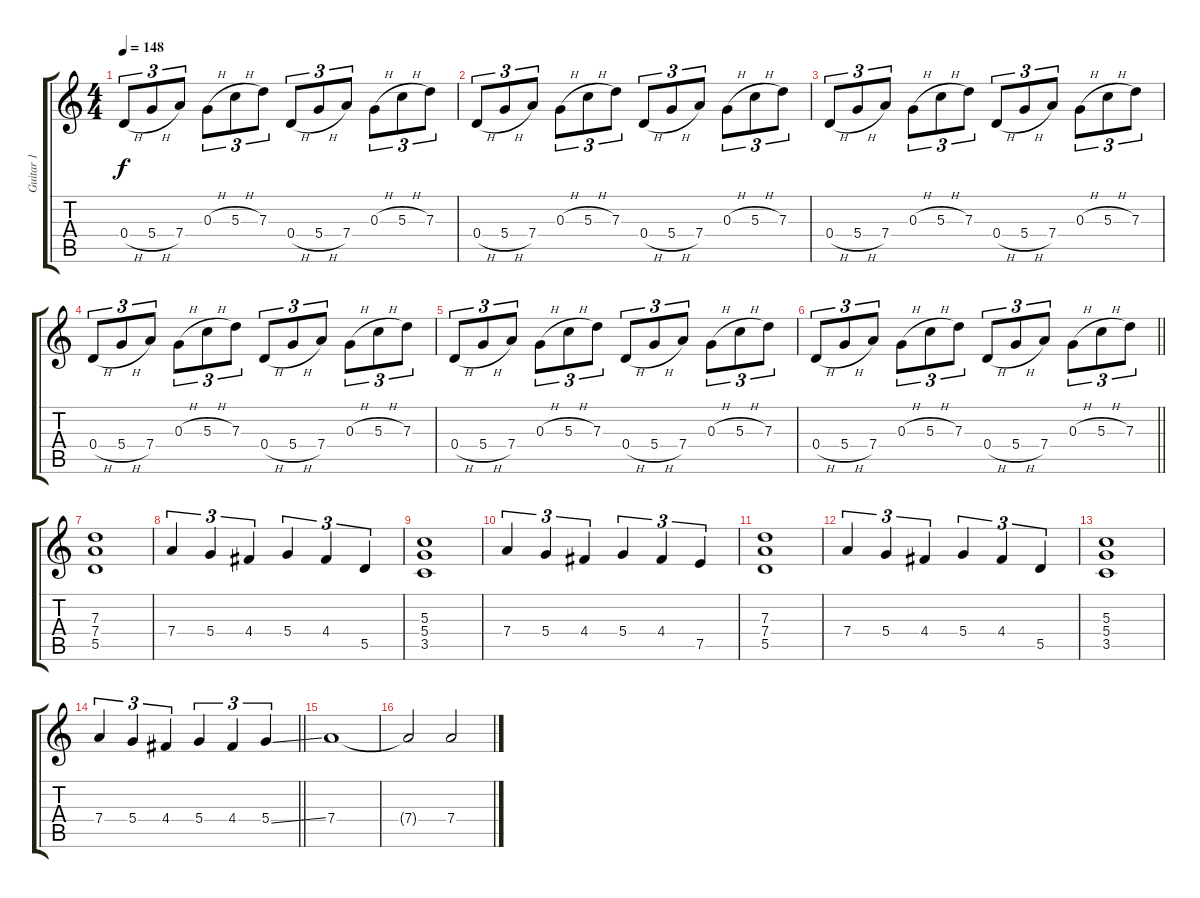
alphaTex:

\track ("Guitar 1" "Guitar 1") {instrument overdrivenguitar}
\staff {score tabs}
\tuning (E4 B3 G3 D3 A2 D2) {hide}
\ts (4 4)
\tempo 148
\clef g2
\ks c
0.4{h}.8{tu (3 2) dy f} 5.4{h}.8{tu (3 2)} 7.4.8{tu (3 2)} 0.3{h}.8{tu (3 2)} 5.3{h}.8{tu (3 2)} 7.3.8{tu (3 2)} 0.4{h}.8{tu (3 2)} 5.4{h}.8{tu (3 2)} 7.4.8{tu (3 2)} 0.3{h}.8{tu (3 2)} 5.3{h}.8{tu (3 2)} 7.3.8{tu (3 2)} |
0.4{h}.8{tu (3 2)} 5.4{h}.8{tu (3 2)} 7.4.8{tu (3 2)} 0.3{h}.8{tu (3 2)} 5.3{h}.8{tu (3 2)} 7.3.8{tu (3 2)} 0.4{h}.8{tu (3 2)} 5.4{h}.8{tu (3 2)} 7.4.8{tu (3 2)} 0.3{h}.8{tu (3 2)} 5.3{h}.8{tu (3 2)} 7.3.8{tu (3 2)} |
0.4{h}.8{tu (3 2)} 5.4{h}.8{tu (3 2)} 7.4.8{tu (3 2)} 0.3{h}.8{tu (3 2)} 5.3{h}.8{tu (3 2)} 7.3.8{tu (3 2)} 0.4{h}.8{tu (3 2)} 5.4{h}.8{tu (3 2)} 7.4.8{tu (3 2)} 0.3{h}.8{tu (3 2)} 5.3{h}.8{tu (3 2)} 7.3.8{tu (3 2)} |
0.4{h}.8{tu (3 2)} 5.4{h}.8{tu (3 2)} 7.4.8{tu (3 2)} 0.3{h}.8{tu (3 2)} 5.3{h}.8{tu (3 2)} 7.3.8{tu (3 2)} 0.4{h}.8{tu (3 2)} 5.4{h}.8{tu (3 2)} 7.4.8{tu (3 2)} 0.3{h}.8{tu (3 2)} 5.3{h}.8{tu (3 2)} 7.3.8{tu (3 2)} |
0.4{h}.8{tu (3 2)} 5.4{h}.8{tu (3 2)} 7.4.8{tu (3 2)} 0.3{h}.8{tu (3 2)} 5.3{h}.8{tu (3 2)} 7.3.8{tu (3 2)} 0.4{h}.8{tu (3 2)} 5.4{h}.8{tu (3 2)} 7.4.8{tu (3 2)} 0.3{h}.8{tu (3 2)} 5.3{h}.8{tu (3 2)} 7.3.8{tu (3 2)} |
\barLineRight lightlight
0.4{h}.8{tu (3 2)} 5.4{h}.8{tu (3 2)} 7.4.8{tu (3 2)} 0.3{h}.8{tu (3 2)} 5.3{h}.8{tu (3 2)} 7.3.8{tu (3 2)} 0.4{h}.8{tu (3 2)} 5.4{h}.8{tu (3 2)} 7.4.8{tu (3 2)} 0.3{h}.8{tu (3 2)} 5.3{h}.8{tu (3 2)} 7.3.8{tu (3 2)} |
(7.3 7.4 5.5).1 |
7.4.4{tu (3 2)} 5.4.4{tu (3 2)} 4.4.4{tu (3 2)} 5.4.4{tu (3 2)} 4.4.4{tu (3 2)} 5.5.4{tu (3 2)} |
(5.3 5.4 3.5).1 |
7.4.4{tu (3 2)} 5.4.4{tu (3 2)} 4.4.4{tu (3 2)} 5.4.4{tu (3 2)} 4.4.4{tu (3 2)} 7.5.4{tu (3 2)} |
(7.3 7.4 5.5).1 |
7.4.4{tu (3 2)} 5.4.4{tu (3 2)} 4.4.4{tu (3 2)} 5.4.4{tu (3 2)} 4.4.4{tu (3 2)} 5.5.4{tu (3 2)} |
(5.3 5.4 3.5).1 |
\barLineRight lightlight
7.4.4{tu (3 2)} 5.4.4{tu (3 2)} 4.4.4{tu (3 2)} 5.4.4{tu (3 2)} 4.4.4{tu (3 2)} 5.4{ss}.4{tu (3 2)} |
7.4.1 |
7.4{t}.2 7.4{ss}.2
